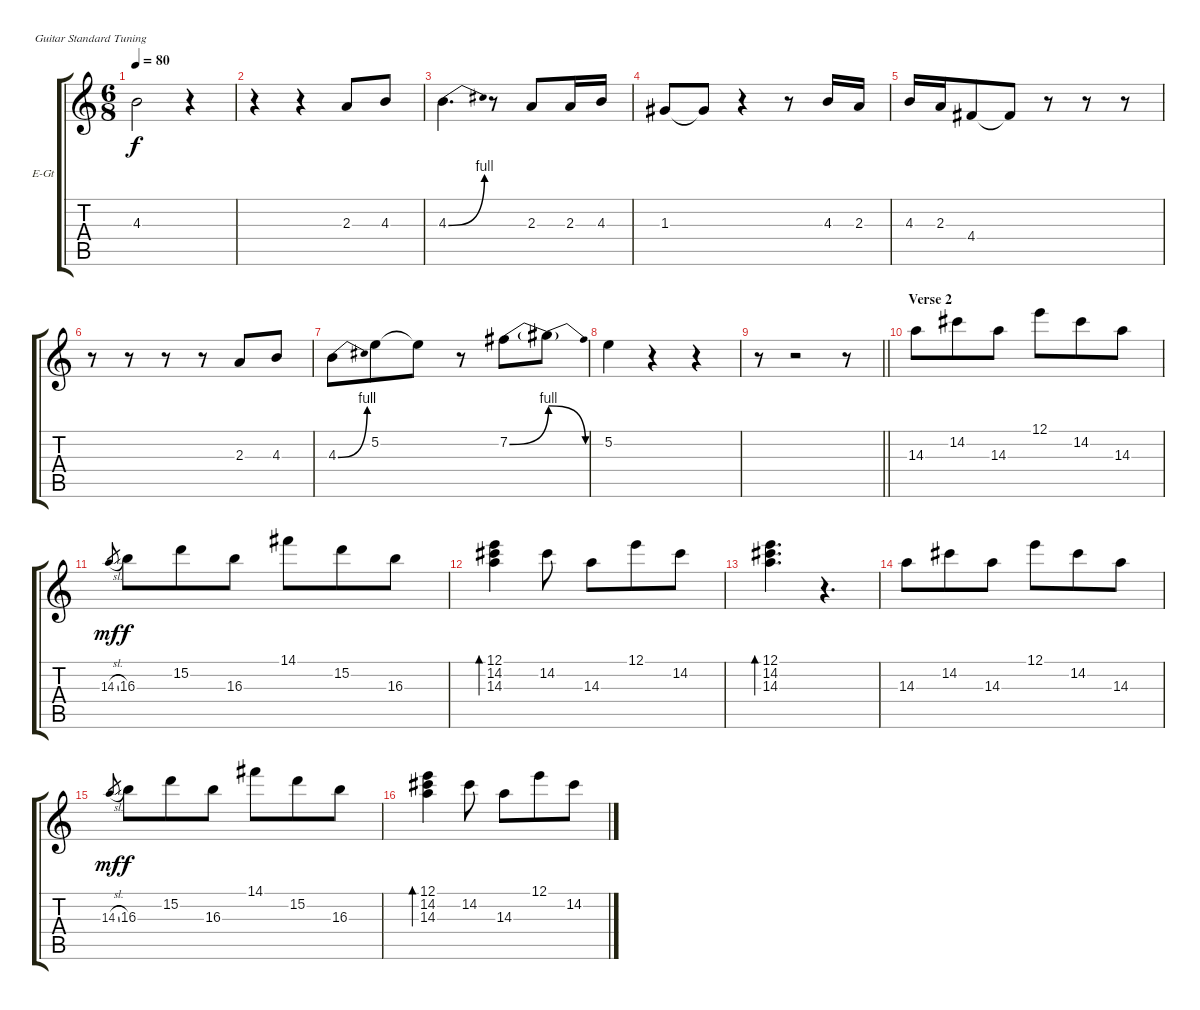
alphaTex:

\bracketExtendMode groupsimilarinstruments
\firstSystemTrackNameOrientation horizontal
\otherSystemsTrackNameOrientation horizontal
\track ("Lead Guitar" "E-Gt") {instrument electricguitarjazz}
\staff {score tabs}
\tuning (E4 B3 G3 D3 A2 E2)
\ts (6 8)
\tempo 80
\clef g2
\ks c
4.3.2{dy f} r.4 |
r.4 r.4 2.3.8 4.3.8 |
4.3{be (bend 0 0 60 4)}.4{d} r.8 2.3.8 2.3.16 4.3.16 |
1.3.8 1.3{t}.8 r.4 r.8 4.3.16 2.3.16 |
4.3.16 2.3.16 4.4.8 4.4{t}.8 r.8 r.8 r.8 |
r.8 r.8 r.8 r.8 2.3.8 4.3.8 |
4.3{be (bend 0 0 60 4)}.8 5.2.8 5.2{t}.8 r.8 7.2{be (bend 0 0 60 4)}.8 7.2{be (release 0 4 60 0) t}.8 |
5.2.4 r.4 r.4 |
\barLineRight lightlight
r.8 r.2 r.8 |
\section ("" "Verse 2")
14.3.8 14.2.8 14.3.8 12.1.8 14.2.8 14.3.8 |
14.3{sl}.8{gr dy mf} 16.3.8{dy f} 15.2.8 16.3.8 14.1.8 15.2.8 16.3.8 |
(12.1 14.2 14.3).4{bd 120} 14.2.8 14.3.8 12.1.8 14.2.8 |
(12.1 14.2 14.3).4{d bd 120} r.4{d} |
14.3.8 14.2.8 14.3.8 12.1.8 14.2.8 14.3.8 |
14.3{sl}.8{gr dy mf} 16.3.8{dy f} 15.2.8 16.3.8 14.1.8 15.2.8 16.3.8 |
(12.1 14.2 14.3).4{bd 120} 14.2.8 14.3.8 12.1.8 14.2.8
